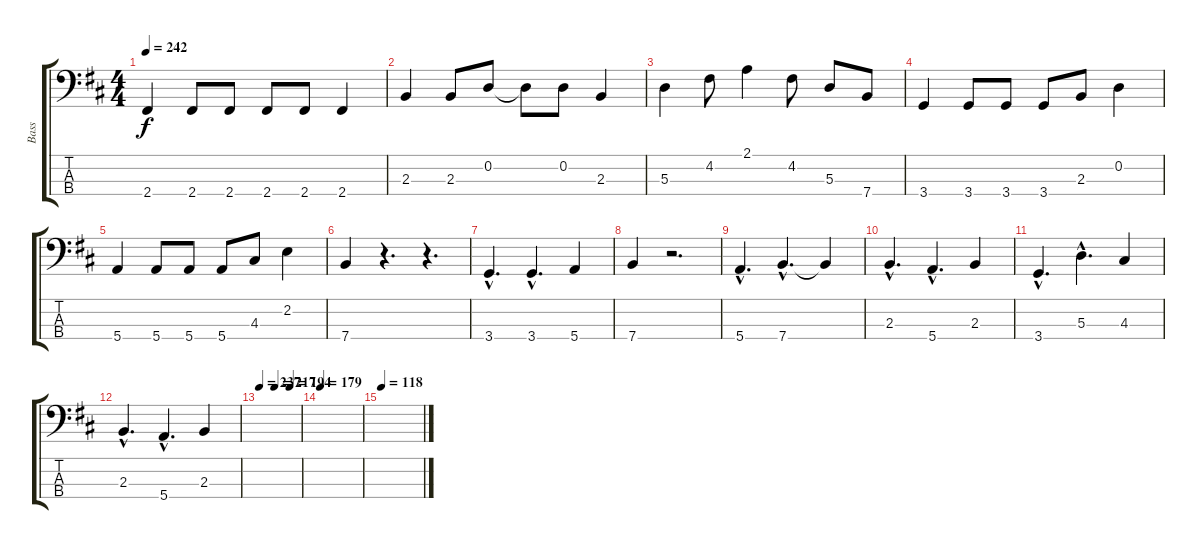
\track ("Bass" "Bass") {instrument electricbassfinger}
\staff {score tabs}
\tuning (G2 D2 A1 E1) {hide}
\ts (4 4)
\tempo 242
\clef f4
\ks d
2.4.4{dy f} 2.4.8 2.4.8 2.4.8 2.4.8 2.4.4 |
2.3.4 2.3.8 0.2.8 0.2{t}.8 0.2.8 2.3.4 |
5.3.4 4.2.8 2.1.4 4.2.8 5.3.8 7.4.8 |
3.4.4 3.4.8 3.4.8 3.4.8 2.3.8 0.2.4 |
5.4.4 5.4.8 5.4.8 5.4.8 4.3.8 2.2.4 |
7.4.4 r.4{d} r.4{d} |
3.4{hac}.4{d} 3.4{hac}.4{d} 5.4.4 |
7.4.4 r.2{d} |
5.4{hac}.4{d} 7.4{hac}.4{d} 7.4{t}.4 |
2.3{hac}.4{d} 5.4{hac}.4{d} 2.3.4 |
3.4{hac}.4{d} 5.3{hac}.4{d} 4.3.4 |
2.3{hac}.4{d} 5.4{hac}.4{d} 2.3.4 |
\tempo 237
\tempo (217 0.375)
\tempo (194 0.75)
|
\tempo 179
|
\tempo 118
